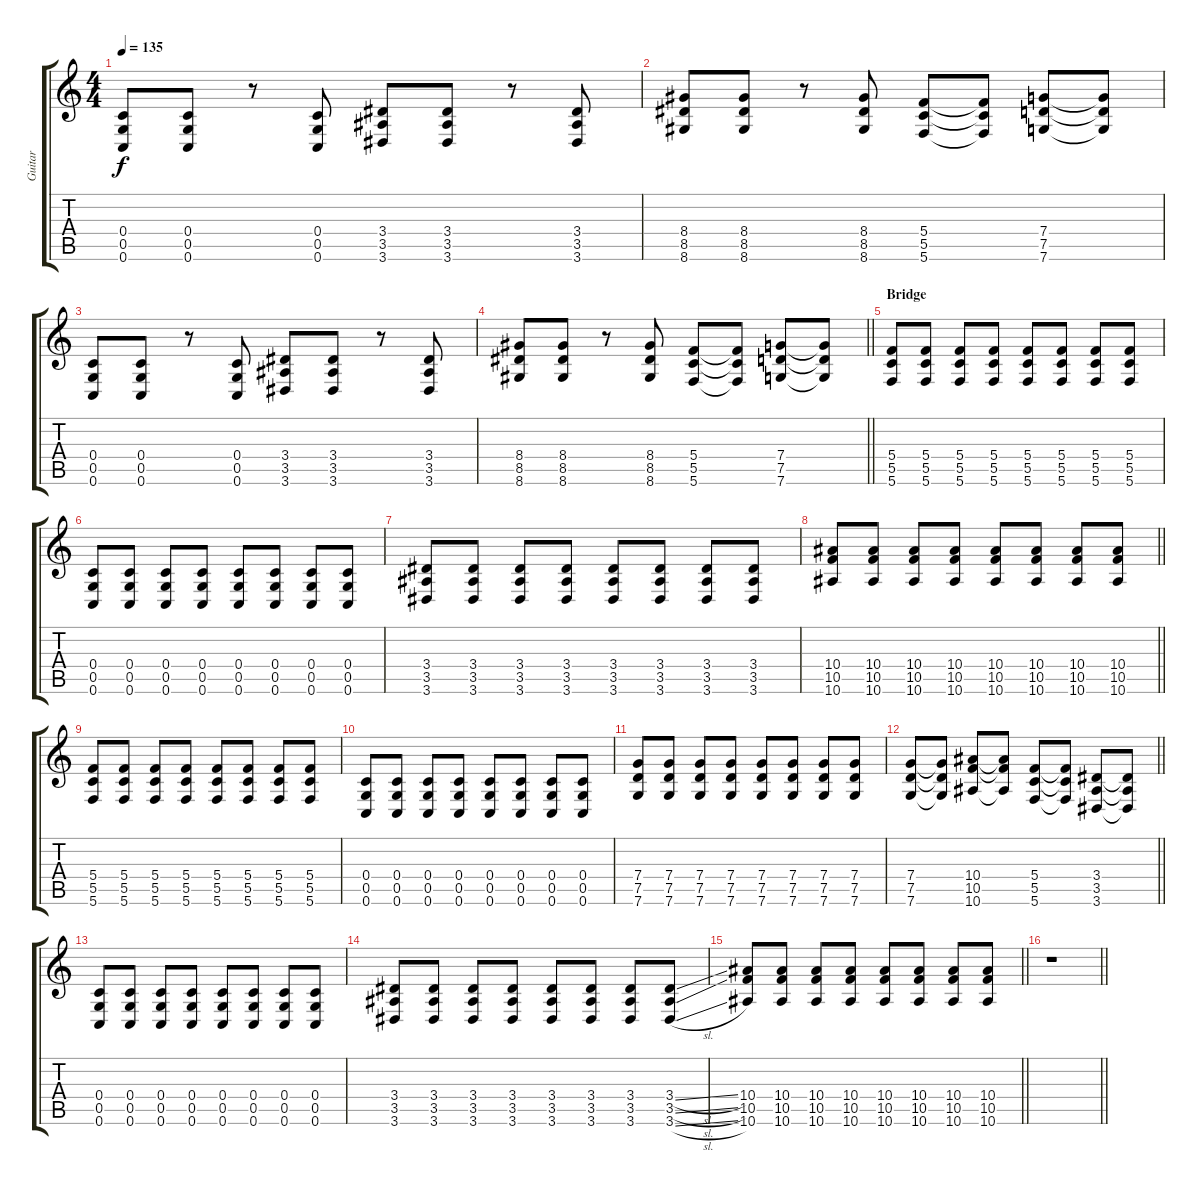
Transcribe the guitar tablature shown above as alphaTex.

\track ("Guitar" "Guitar") {instrument distortionguitar}
\staff {score tabs}
\tuning (D4 A3 F3 C3 G2 C2) {hide}
\ts (4 4)
\tempo 135
\clef g2
\ks c
(0.4 0.5 0.6).8{dy f} (0.4 0.5 0.6).8 r.8 (0.4 0.5 0.6).8 (3.4 3.5 3.6).8 (3.4 3.5 3.6).8 r.8 (3.4 3.5 3.6).8 |
(8.4 8.5 8.6).8 (8.4 8.5 8.6).8 r.8 (8.4 8.5 8.6).8 (5.4 5.5 5.6).8 (5.4{t} 5.5{t} 5.6{t}).8 (7.4 7.5 7.6).8 (7.4{t} 7.5{t} 7.6{t}).8 |
(0.4 0.5 0.6).8 (0.4 0.5 0.6).8 r.8 (0.4 0.5 0.6).8 (3.4 3.5 3.6).8 (3.4 3.5 3.6).8 r.8 (3.4 3.5 3.6).8 |
\barLineRight lightlight
(8.4 8.5 8.6).8 (8.4 8.5 8.6).8 r.8 (8.4 8.5 8.6).8 (5.4 5.5 5.6).8 (5.4{t} 5.5{t} 5.6{t}).8 (7.4 7.5 7.6).8 (7.4{t} 7.5{t} 7.6{t}).8 |
\section ("" "Bridge")
(5.4 5.5 5.6).8 (5.4 5.5 5.6).8 (5.4 5.5 5.6).8 (5.4 5.5 5.6).8 (5.4 5.5 5.6).8 (5.4 5.5 5.6).8 (5.4 5.5 5.6).8 (5.4 5.5 5.6).8 |
(0.4 0.5 0.6).8 (0.4 0.5 0.6).8 (0.4 0.5 0.6).8 (0.4 0.5 0.6).8 (0.4 0.5 0.6).8 (0.4 0.5 0.6).8 (0.4 0.5 0.6).8 (0.4 0.5 0.6).8 |
(3.4 3.5 3.6).8 (3.4 3.5 3.6).8 (3.4 3.5 3.6).8 (3.4 3.5 3.6).8 (3.4 3.5 3.6).8 (3.4 3.5 3.6).8 (3.4 3.5 3.6).8 (3.4 3.5 3.6).8 |
\barLineRight lightlight
(10.4 10.5 10.6).8 (10.4 10.5 10.6).8 (10.4 10.5 10.6).8 (10.4 10.5 10.6).8 (10.4 10.5 10.6).8 (10.4 10.5 10.6).8 (10.4 10.5 10.6).8 (10.4 10.5 10.6).8 |
(5.4 5.5 5.6).8 (5.4 5.5 5.6).8 (5.4 5.5 5.6).8 (5.4 5.5 5.6).8 (5.4 5.5 5.6).8 (5.4 5.5 5.6).8 (5.4 5.5 5.6).8 (5.4 5.5 5.6).8 |
(0.4 0.5 0.6).8 (0.4 0.5 0.6).8 (0.4 0.5 0.6).8 (0.4 0.5 0.6).8 (0.4 0.5 0.6).8 (0.4 0.5 0.6).8 (0.4 0.5 0.6).8 (0.4 0.5 0.6).8 |
(7.4 7.5 7.6).8 (7.4 7.5 7.6).8 (7.4 7.5 7.6).8 (7.4 7.5 7.6).8 (7.4 7.5 7.6).8 (7.4 7.5 7.6).8 (7.4 7.5 7.6).8 (7.4 7.5 7.6).8 |
\barLineRight lightlight
(7.4 7.5 7.6).8 (7.4{t} 7.5{t} 7.6{t}).8 (10.4 10.5 10.6).8 (10.4{t} 10.5{t} 10.6{t}).8 (5.4 5.5 5.6).8 (5.4{t} 5.5{t} 5.6{t}).8 (3.4 3.5 3.6).8 (3.4{t} 3.5{t} 3.6{t}).8 |
(0.4 0.5 0.6).8{instrument electricguitarmuted} (0.4 0.5 0.6).8 (0.4 0.5 0.6).8 (0.4 0.5 0.6).8 (0.4 0.5 0.6).8 (0.4 0.5 0.6).8 (0.4 0.5 0.6).8 (0.4 0.5 0.6).8 |
(3.4 3.5 3.6).8 (3.4 3.5 3.6).8 (3.4 3.5 3.6).8 (3.4 3.5 3.6).8 (3.4 3.5 3.6).8 (3.4 3.5 3.6).8 (3.4 3.5 3.6).8 (3.4{sl} 3.5{sl} 3.6{sl}).8 |
\barLineRight lightlight
(10.4 10.5 10.6).8 (10.4 10.5 10.6).8 (10.4 10.5 10.6).8 (10.4 10.5 10.6).8 (10.4 10.5 10.6).8 (10.4 10.5 10.6).8 (10.4 10.5 10.6).8 (10.4 10.5 10.6).8 |
\barLineRight lightlight
r.1{instrument distortionguitar}
